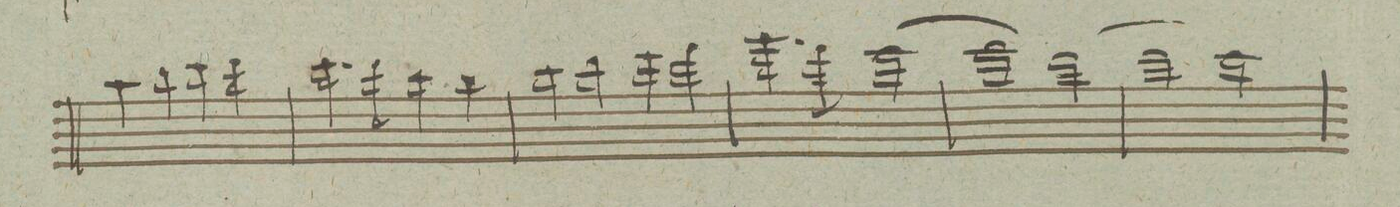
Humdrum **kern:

**kern
*I"Flauto Secondo
*clefG2
*k[]
*met(c|)
*M2/2
4aa\
4bb\
4ccc\
4ddd\
=225
4.eee\
8ddd\
4ccc\
4bb\
=226
4ccc\
4ddd\
4eee\
4fff\
=227
4.ggg\
8fff\
[2eee\
=228
2eee\]
[2ddd\
=229
2ddd\]
2ccc\
=230
*-
